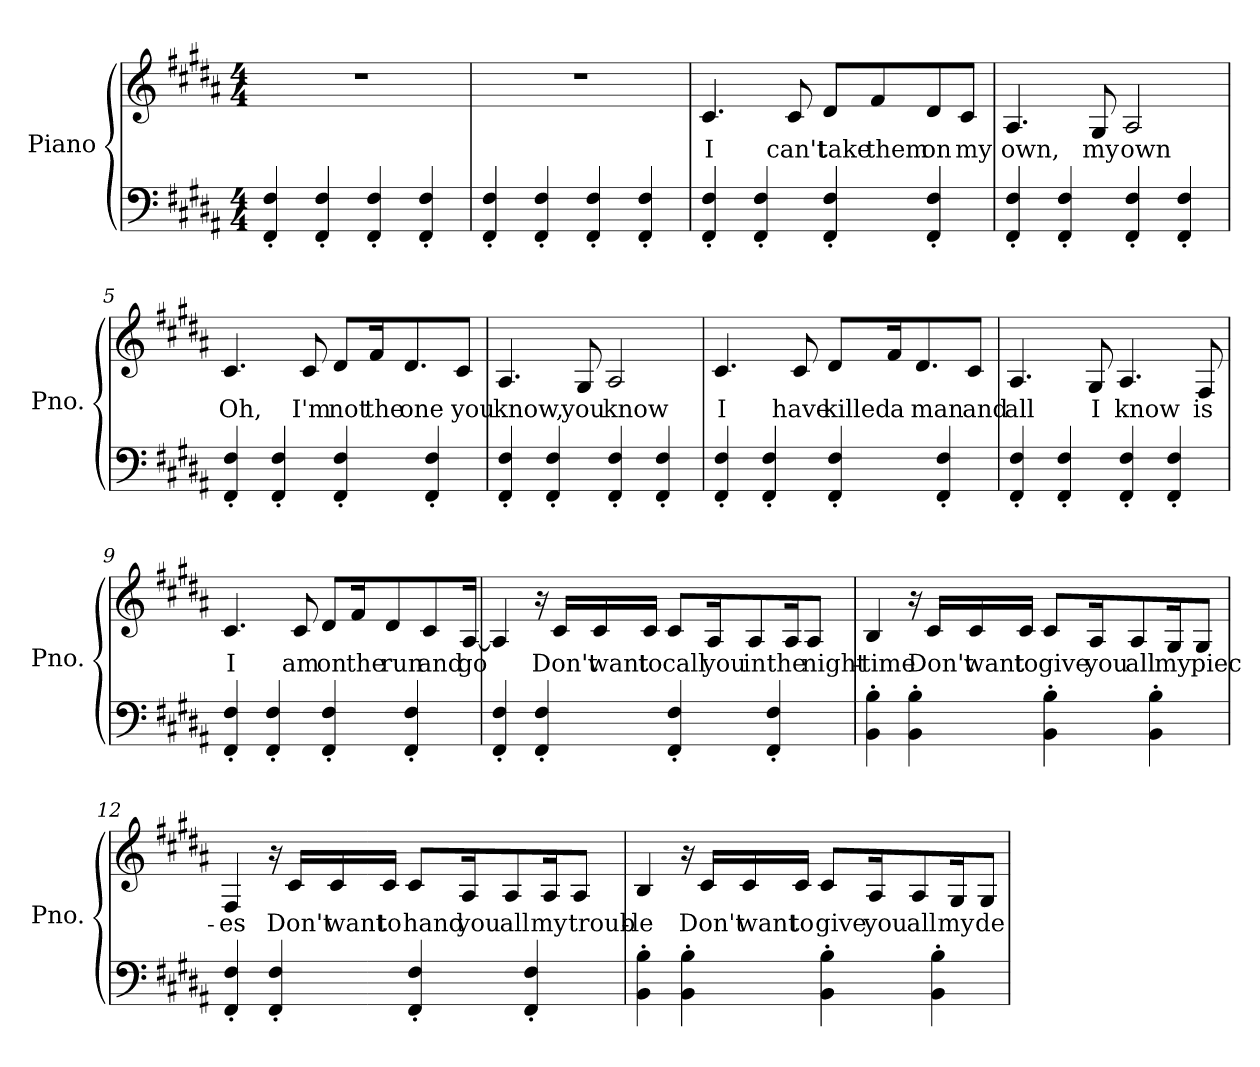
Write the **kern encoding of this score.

**kern	**kern	**text
*part1	*part1	*part1
*staff2	*staff1	*staff1
*I"Piano	*	*
*I'Pno.	*	*
*clefF4	*clefG2	*
*k[f#c#g#d#a#]	*k[f#c#g#d#a#]	*
*M4/4	*M4/4	*
=1	=1	=1
4FF#/' 4F#/'	1r	.
4FF#/' 4F#/'	.	.
4FF#/' 4F#/'	.	.
4FF#/' 4F#/'	.	.
=2	=2	=2
4FF#/' 4F#/'	1r	.
4FF#/' 4F#/'	.	.
4FF#/' 4F#/'	.	.
4FF#/' 4F#/'	.	.
=3	=3	=3
!	!	!LO:LY:b
4FF#/' 4F#/'	4.c#/	I
4FF#/' 4F#/'	.	.
!	!	!LO:LY:b
.	8c#/	can't
!	!	!LO:LY:b
4FF#/' 4F#/'	8d#/L	take
!	!	!LO:LY:b
.	8f#/	them
!	!	!LO:LY:b
4FF#/' 4F#/'	8d#/	on
!	!	!LO:LY:b
.	8c#/J	my
=4	=4	=4
!	!	!LO:LY:b
4FF#/' 4F#/'	4.A#/	own,
4FF#/' 4F#/'	.	.
!	!	!LO:LY:b
.	8G#/	my
!	!	!LO:LY:b
4FF#/' 4F#/'	2A#/	own
4FF#/' 4F#/'	.	.
=5	=5	=5
!	!	!LO:LY:b
4FF#/' 4F#/'	4.c#/	Oh,
4FF#/' 4F#/'	.	.
!	!	!LO:LY:b
.	8c#/	I'm
!	!	!LO:LY:b
4FF#/' 4F#/'	8d#/L	not
!	!	!LO:LY:b
.	16f#/K	the
!	!	!LO:LY:b
.	8.d#/	one
4FF#/' 4F#/'	.	.
!	!	!LO:LY:b
.	8c#/J	you
!!LO:LB:g=z
=6	=6	=6
!	!	!LO:LY:b
4FF#/' 4F#/'	4.A#/	know,
4FF#/' 4F#/'	.	.
!	!	!LO:LY:b
.	8G#/	you
!	!	!LO:LY:b
4FF#/' 4F#/'	2A#/	know
4FF#/' 4F#/'	.	.
=7	=7	=7
!	!	!LO:LY:b
4FF#/' 4F#/'	4.c#/	I
4FF#/' 4F#/'	.	.
!	!	!LO:LY:b
.	8c#/	have
!	!	!LO:LY:b
4FF#/' 4F#/'	8d#/L	killed
!	!	!LO:LY:b
.	16f#/K	a
!	!	!LO:LY:b
.	8.d#/	man
4FF#/' 4F#/'	.	.
!	!	!LO:LY:b
.	8c#/J	and
=8	=8	=8
!	!	!LO:LY:b
4FF#/' 4F#/'	4.A#/	all
4FF#/' 4F#/'	.	.
!	!	!LO:LY:b
.	8G#/	I
!	!	!LO:LY:b
4FF#/' 4F#/'	4.A#/	know
4FF#/' 4F#/'	.	.
!	!	!LO:LY:b
.	8F#/	is
=9	=9	=9
!	!	!LO:LY:b
4FF#/' 4F#/'	4.c#/	I
4FF#/' 4F#/'	.	.
!	!	!LO:LY:b
.	8c#/	am
!	!	!LO:LY:b
4FF#/' 4F#/'	8d#/L	on
!	!	!LO:LY:b
.	16f#/K	the
!	!	!LO:LY:b
.	8d#/	run
4FF#/' 4F#/'	.	.
!	!	!LO:LY:b
.	8c#/	and
!	!	!LO:LY:b
.	[16A#/Jk	go
!!LO:LB:g=z
=10	=10	=10
4FF#/' 4F#/'	4A#/]	.
4FF#/' 4F#/'	16r	.
!	!	!LO:LY:b
.	16c#/LL	Don't
!	!	!LO:LY:b
.	16c#/	want
!	!	!LO:LY:b
.	16c#/JJ	to
!	!	!LO:LY:b
4FF#/' 4F#/'	8c#/L	call
!	!	!LO:LY:b
.	16A#/K	you
!	!	!LO:LY:b
.	8A#/	in
4FF#/' 4F#/'	.	.
!	!	!LO:LY:b
.	16A#/K	the
!	!	!LO:LY:b
.	8A#/J	night-
=11	=11	=11
!	!	!LO:LY:b
4BB\' 4B\'	4B/	-time
4BB\' 4B\'	16r	.
!	!	!LO:LY:b
.	16c#/LL	Don't
!	!	!LO:LY:b
.	16c#/	want
!	!	!LO:LY:b
.	16c#/JJ	to
!	!	!LO:LY:b
4BB\' 4B\'	8c#/L	give
!	!	!LO:LY:b
.	16A#/K	you
!	!	!LO:LY:b
.	8A#/	all
4BB\' 4B\'	.	.
!	!	!LO:LY:b
.	16G#/K	my
!	!	!LO:LY:b
.	8G#/J	piec-
!!LO:LB:g=z
=12	=12	=12
!	!	!LO:LY:b
4FF#/' 4F#/'	4F#/	-es
4FF#/' 4F#/'	16r	.
!	!	!LO:LY:b
.	16c#/LL	Don't
!	!	!LO:LY:b
.	16c#/	want
!	!	!LO:LY:b
.	16c#/JJ	to
!	!	!LO:LY:b
4FF#/' 4F#/'	8c#/L	hand
!	!	!LO:LY:b
.	16A#/K	you
!	!	!LO:LY:b
.	8A#/	all
4FF#/' 4F#/'	.	.
!	!	!LO:LY:b
.	16A#/K	my
!	!	!LO:LY:b
.	8A#/J	troub-
=13	=13	=13
!	!	!LO:LY:b
4BB\' 4B\'	4B/	-le
4BB\' 4B\'	16r	.
!	!	!LO:LY:b
.	16c#/LL	Don't
!	!	!LO:LY:b
.	16c#/	want
!	!	!LO:LY:b
.	16c#/JJ	to
!	!	!LO:LY:b
4BB\' 4B\'	8c#/L	give
!	!	!LO:LY:b
.	16A#/K	you
!	!	!LO:LY:b
.	8A#/	all
4BB\' 4B\'	.	.
!	!	!LO:LY:b
.	16G#/K	my
!	!	!LO:LY:b
.	8G#/J	de-
=	=	=
*-	*-	*-
